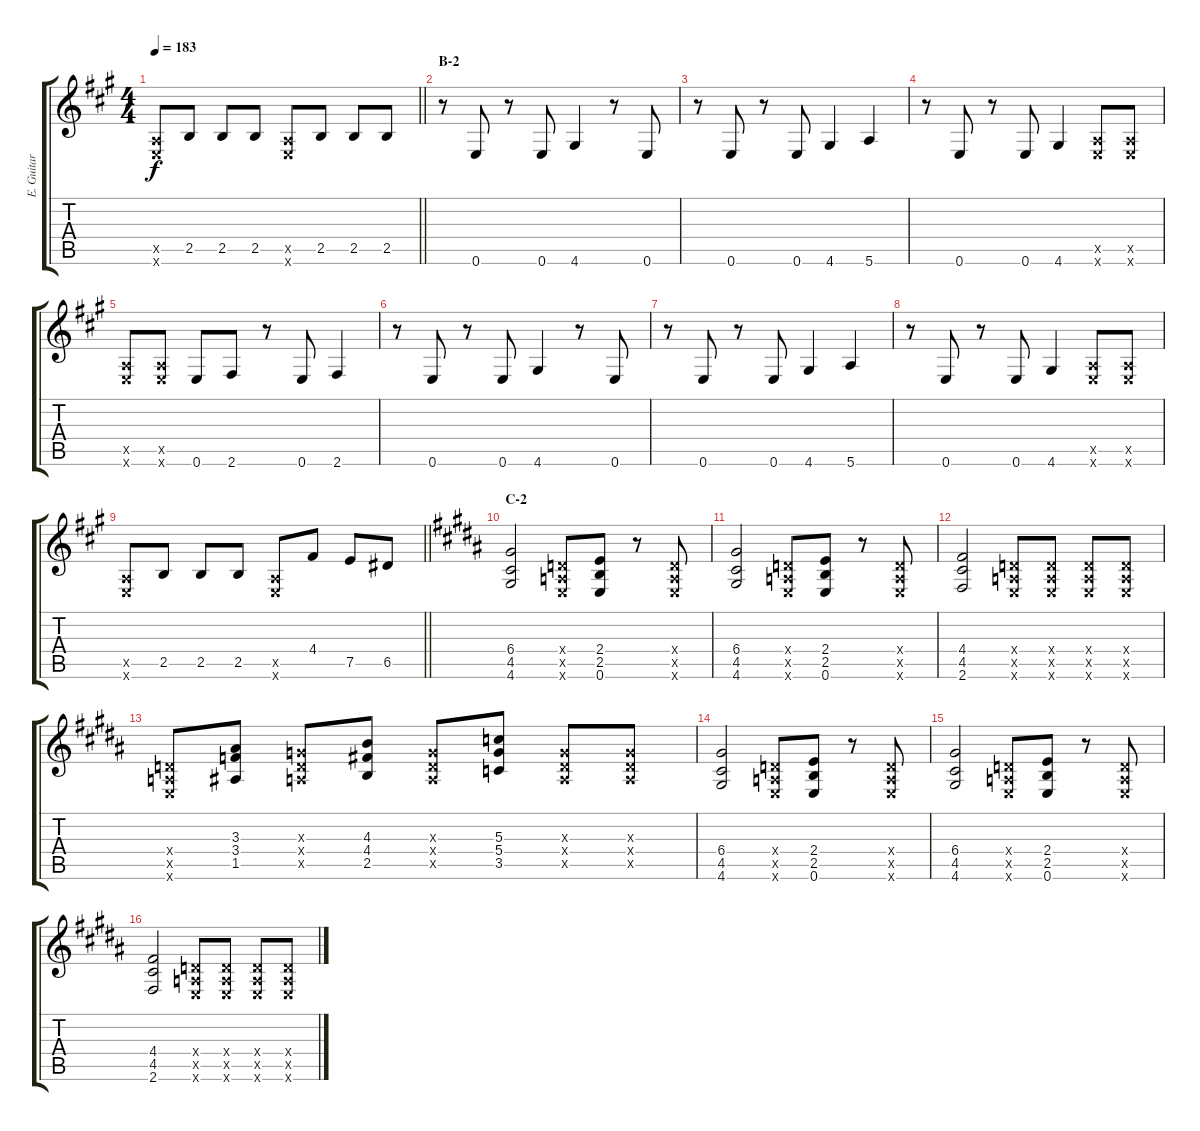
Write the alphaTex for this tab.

\track ("E. Guitar II" "E. Guitar ") {instrument overdrivenguitar}
\staff {score tabs}
\tuning (E4 B3 G3 D3 A2 E2) {hide}
\ts (4 4)
\tempo 183
\clef g2
\barLineRight lightlight
\ks a
(0.5{x} 0.6{x}).8{dy f} 2.5.8 2.5.8 2.5.8 (0.5{x} 0.6{x}).8 2.5.8 2.5.8 2.5.8 |
\section ("" "B-2")
r.8 0.6.8 r.8 0.6.8 4.6.4 r.8 0.6.8 |
r.8 0.6.8 r.8 0.6.8 4.6.4 5.6.4 |
r.8 0.6.8 r.8 0.6.8 4.6.4 (0.5{x} 0.6{x}).8 (0.5{x} 0.6{x}).8 |
(0.5{x} 0.6{x}).8 (0.5{x} 0.6{x}).8 0.6.8 2.6.8 r.8 0.6.8 2.6.4 |
r.8 0.6.8 r.8 0.6.8 4.6.4 r.8 0.6.8 |
r.8 0.6.8 r.8 0.6.8 4.6.4 5.6.4 |
r.8 0.6.8 r.8 0.6.8 4.6.4 (0.5{x} 0.6{x}).8 (0.5{x} 0.6{x}).8 |
\barLineRight lightlight
(0.5{x} 0.6{x}).8 2.5.8 2.5.8 2.5.8 (0.5{x} 0.6{x}).8 4.4.8 7.5.8 6.5.8 |
\section ("" "C-2")
\ks b
(6.4 4.5 4.6).2 (0.4{x} 0.5{x} 0.6{x}).8 (2.4 2.5 0.6).8 r.8 (0.4{x} 0.5{x} 0.6{x}).8 |
(6.4 4.5 4.6).2 (0.4{x} 0.5{x} 0.6{x}).8 (2.4 2.5 0.6).8 r.8 (0.4{x} 0.5{x} 0.6{x}).8 |
(4.4 4.5 2.6).2 (0.4{x} 0.5{x} 0.6{x}).8 (0.4{x} 0.5{x} 0.6{x}).8 (0.4{x} 0.5{x} 0.6{x}).8 (0.4{x} 0.5{x} 0.6{x}).8 |
(0.4{x} 0.5{x} 0.6{x}).8 (3.3 3.4 1.5).8 (0.3{x} 0.4{x} 0.5{x}).8 (4.3 4.4 2.5).8 (0.3{x} 0.4{x} 0.5{x}).8 (5.3 5.4 3.5).8 (0.3{x} 0.4{x} 0.5{x}).8 (0.3{x} 0.4{x} 0.5{x}).8 |
(6.4 4.5 4.6).2 (0.4{x} 0.5{x} 0.6{x}).8 (2.4 2.5 0.6).8 r.8 (0.4{x} 0.5{x} 0.6{x}).8 |
(6.4 4.5 4.6).2 (0.4{x} 0.5{x} 0.6{x}).8 (2.4 2.5 0.6).8 r.8 (0.4{x} 0.5{x} 0.6{x}).8 |
(4.4 4.5 2.6).2 (0.4{x} 0.5{x} 0.6{x}).8 (0.4{x} 0.5{x} 0.6{x}).8 (0.4{x} 0.5{x} 0.6{x}).8 (0.4{x} 0.5{x} 0.6{x}).8
